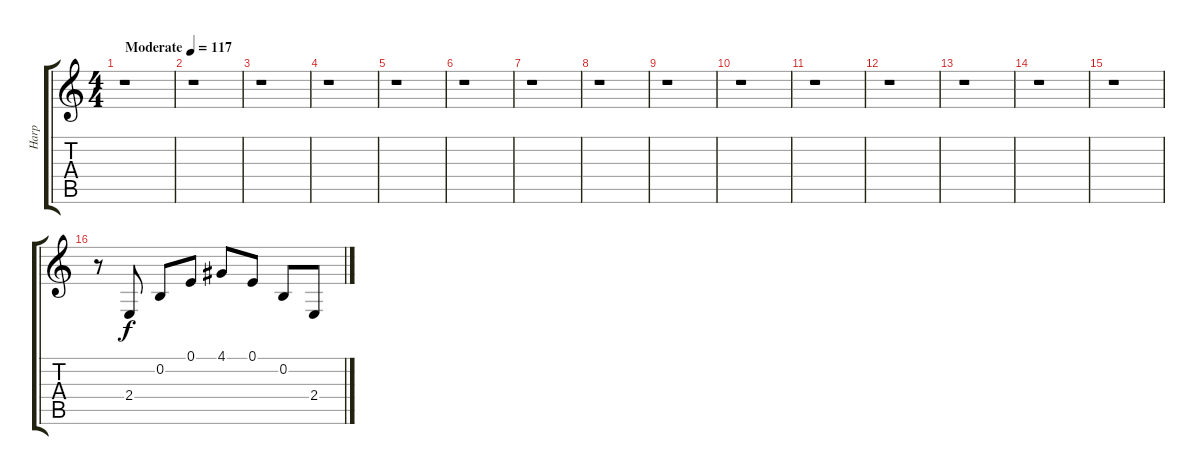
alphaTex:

\track ("Harp" "Harp") {instrument orchestralharp}
\staff {score tabs}
\tuning (E4 B3 G3 D3 A2 E2) {hide}
\ts (4 4)
\tempo (117 "Moderate")
\clef g2
\ks c
r.1{dy f instrument orchestralharp} |
r.1 |
r.1 |
r.1 |
r.1 |
r.1 |
r.1 |
r.1 |
r.1 |
r.1 |
r.1 |
r.1 |
r.1 |
r.1 |
r.1 |
r.8 2.4.8 0.2.8 0.1.8 4.1.8 0.1.8 0.2.8 2.4.8
